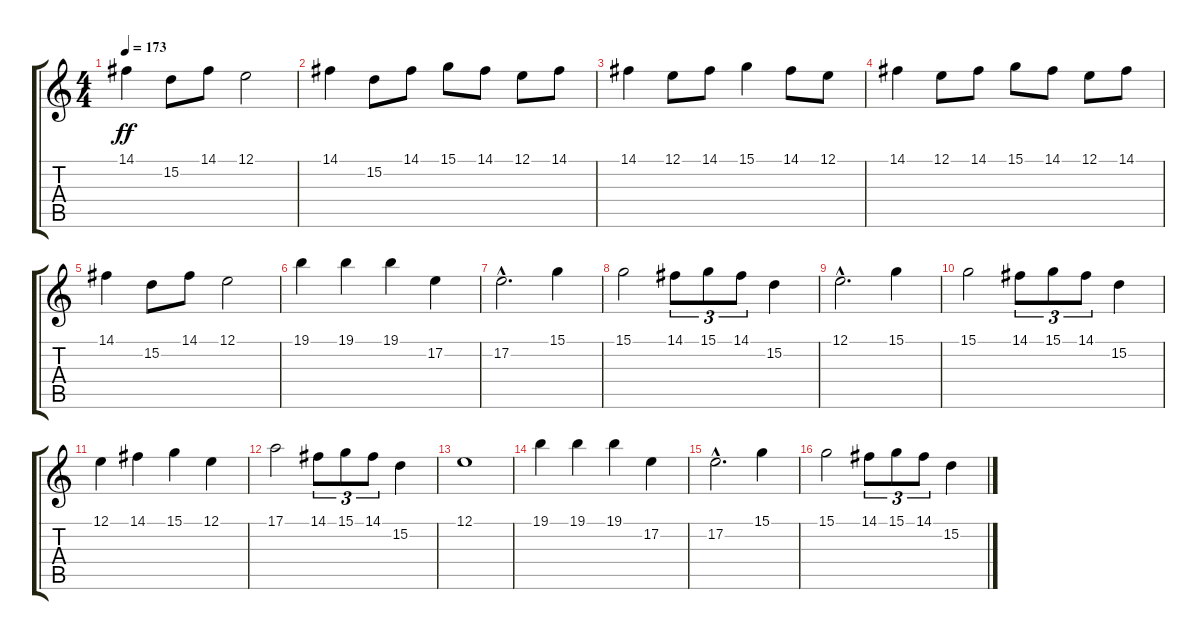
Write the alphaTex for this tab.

\track "" {instrument piccolo}
\staff {score tabs}
\tuning (E4 B3 G3 D3 A2 E2) {hide}
\ts (4 4)
\tempo 173
\clef g2
\ks c
14.1.4{dy ff} 15.2.8 14.1.8 12.1.2 |
14.1.4 15.2.8 14.1.8 15.1.8 14.1.8 12.1.8 14.1.8 |
14.1.4 12.1.8 14.1.8 15.1.4 14.1.8 12.1.8 |
14.1.4 12.1.8 14.1.8 15.1.8 14.1.8 12.1.8 14.1.8 |
14.1.4 15.2.8 14.1.8 12.1.2 |
19.1.4 19.1.4 19.1.4 17.2.4 |
17.2{hac}.2{d} 15.1.4 |
15.1.2 14.1.8{tu (3 2)} 15.1.8{tu (3 2)} 14.1.8{tu (3 2)} 15.2.4 |
12.1{hac}.2{d} 15.1.4 |
15.1.2 14.1.8{tu (3 2)} 15.1.8{tu (3 2)} 14.1.8{tu (3 2)} 15.2.4 |
12.1.4 14.1.4 15.1.4 12.1.4 |
17.1.2 14.1.8{tu (3 2)} 15.1.8{tu (3 2)} 14.1.8{tu (3 2)} 15.2.4 |
12.1.1 |
19.1.4 19.1.4 19.1.4 17.2.4 |
17.2{hac}.2{d} 15.1.4 |
15.1.2 14.1.8{tu (3 2)} 15.1.8{tu (3 2)} 14.1.8{tu (3 2)} 15.2.4
